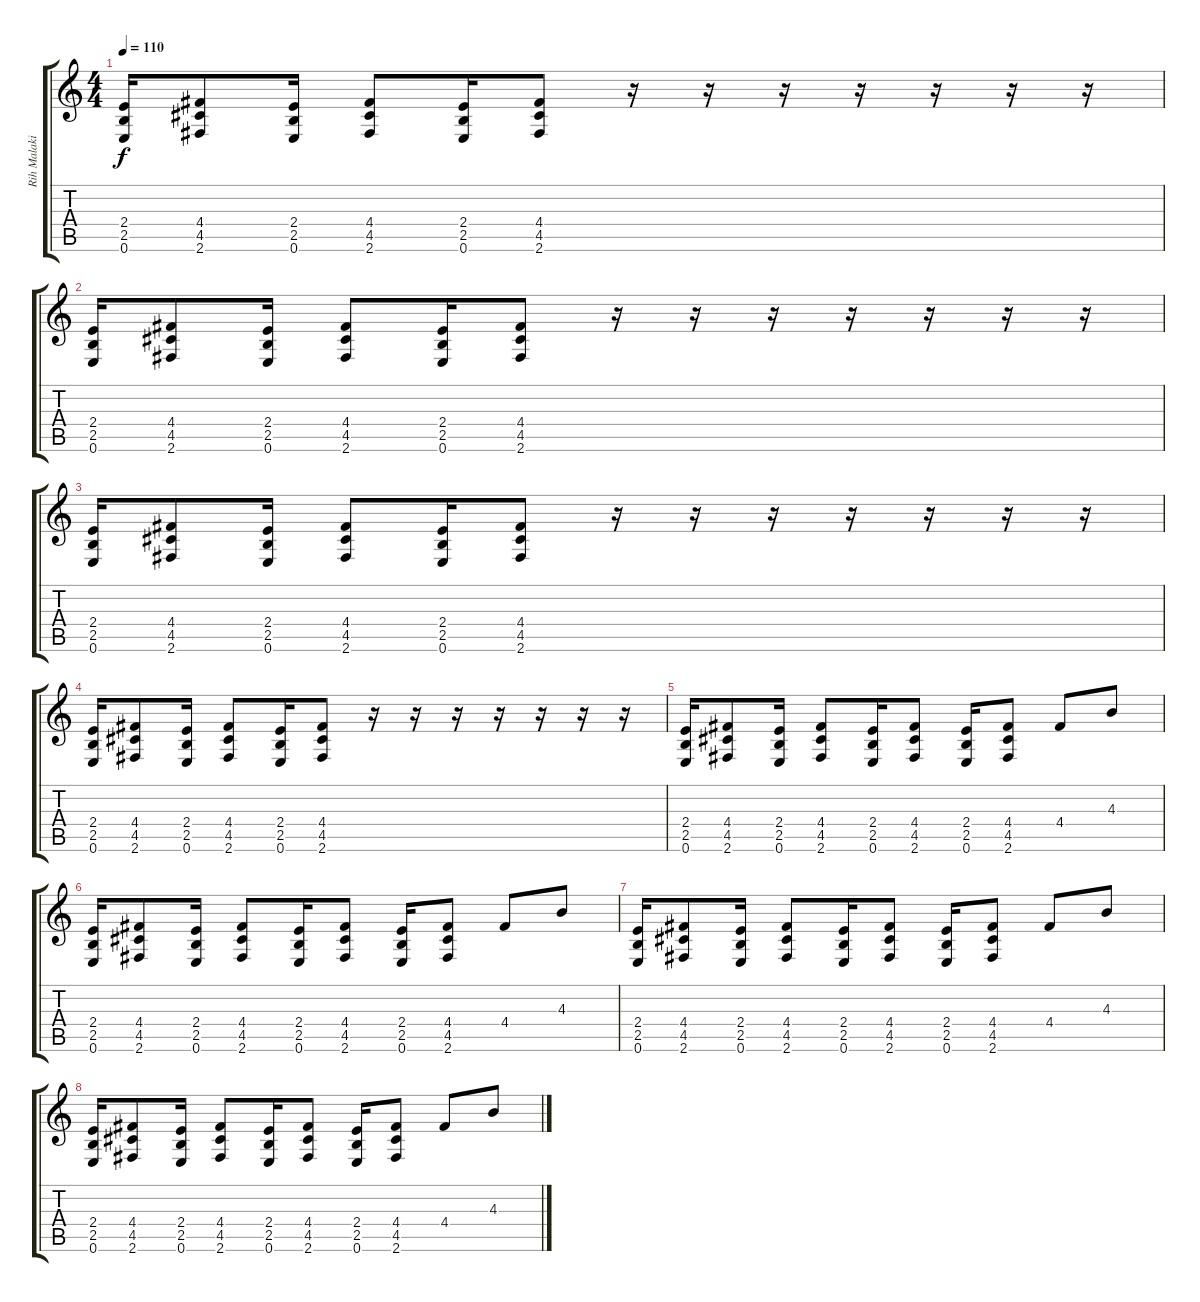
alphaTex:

\track ("Rih Malakian" "Rih Malaki") {instrument distortionguitar}
\staff {score tabs}
\tuning (E4 B3 G3 D3 A2 E2) {hide}
\ts (4 4)
\tempo 110
\clef g2
\ks c
(2.4 2.5 0.6).16{dy f} (4.4 4.5 2.6).8 (2.4 2.5 0.6).16 (4.4 4.5 2.6).8 (2.4 2.5 0.6).16 (4.4 4.5 2.6).8 r.16 r.16 r.16 r.16 r.16 r.16 r.16 |
(2.4 2.5 0.6).16 (4.4 4.5 2.6).8 (2.4 2.5 0.6).16 (4.4 4.5 2.6).8 (2.4 2.5 0.6).16 (4.4 4.5 2.6).8 r.16 r.16 r.16 r.16 r.16 r.16 r.16 |
(2.4 2.5 0.6).16 (4.4 4.5 2.6).8 (2.4 2.5 0.6).16 (4.4 4.5 2.6).8 (2.4 2.5 0.6).16 (4.4 4.5 2.6).8 r.16 r.16 r.16 r.16 r.16 r.16 r.16 |
(2.4 2.5 0.6).16 (4.4 4.5 2.6).8 (2.4 2.5 0.6).16 (4.4 4.5 2.6).8 (2.4 2.5 0.6).16 (4.4 4.5 2.6).8 r.16 r.16 r.16 r.16 r.16 r.16 r.16 |
(2.4 2.5 0.6).16 (4.4 4.5 2.6).8 (2.4 2.5 0.6).16 (4.4 4.5 2.6).8 (2.4 2.5 0.6).16 (4.4 4.5 2.6).8 (2.4 2.5 0.6).16 (4.4 4.5 2.6).8 4.4.8 4.3.8 |
(2.4 2.5 0.6).16 (4.4 4.5 2.6).8 (2.4 2.5 0.6).16 (4.4 4.5 2.6).8 (2.4 2.5 0.6).16 (4.4 4.5 2.6).8 (2.4 2.5 0.6).16 (4.4 4.5 2.6).8 4.4.8 4.3.8 |
(2.4 2.5 0.6).16 (4.4 4.5 2.6).8 (2.4 2.5 0.6).16 (4.4 4.5 2.6).8 (2.4 2.5 0.6).16 (4.4 4.5 2.6).8 (2.4 2.5 0.6).16 (4.4 4.5 2.6).8 4.4.8 4.3.8 |
(2.4 2.5 0.6).16 (4.4 4.5 2.6).8 (2.4 2.5 0.6).16 (4.4 4.5 2.6).8 (2.4 2.5 0.6).16 (4.4 4.5 2.6).8 (2.4 2.5 0.6).16 (4.4 4.5 2.6).8 4.4.8 4.3.8
